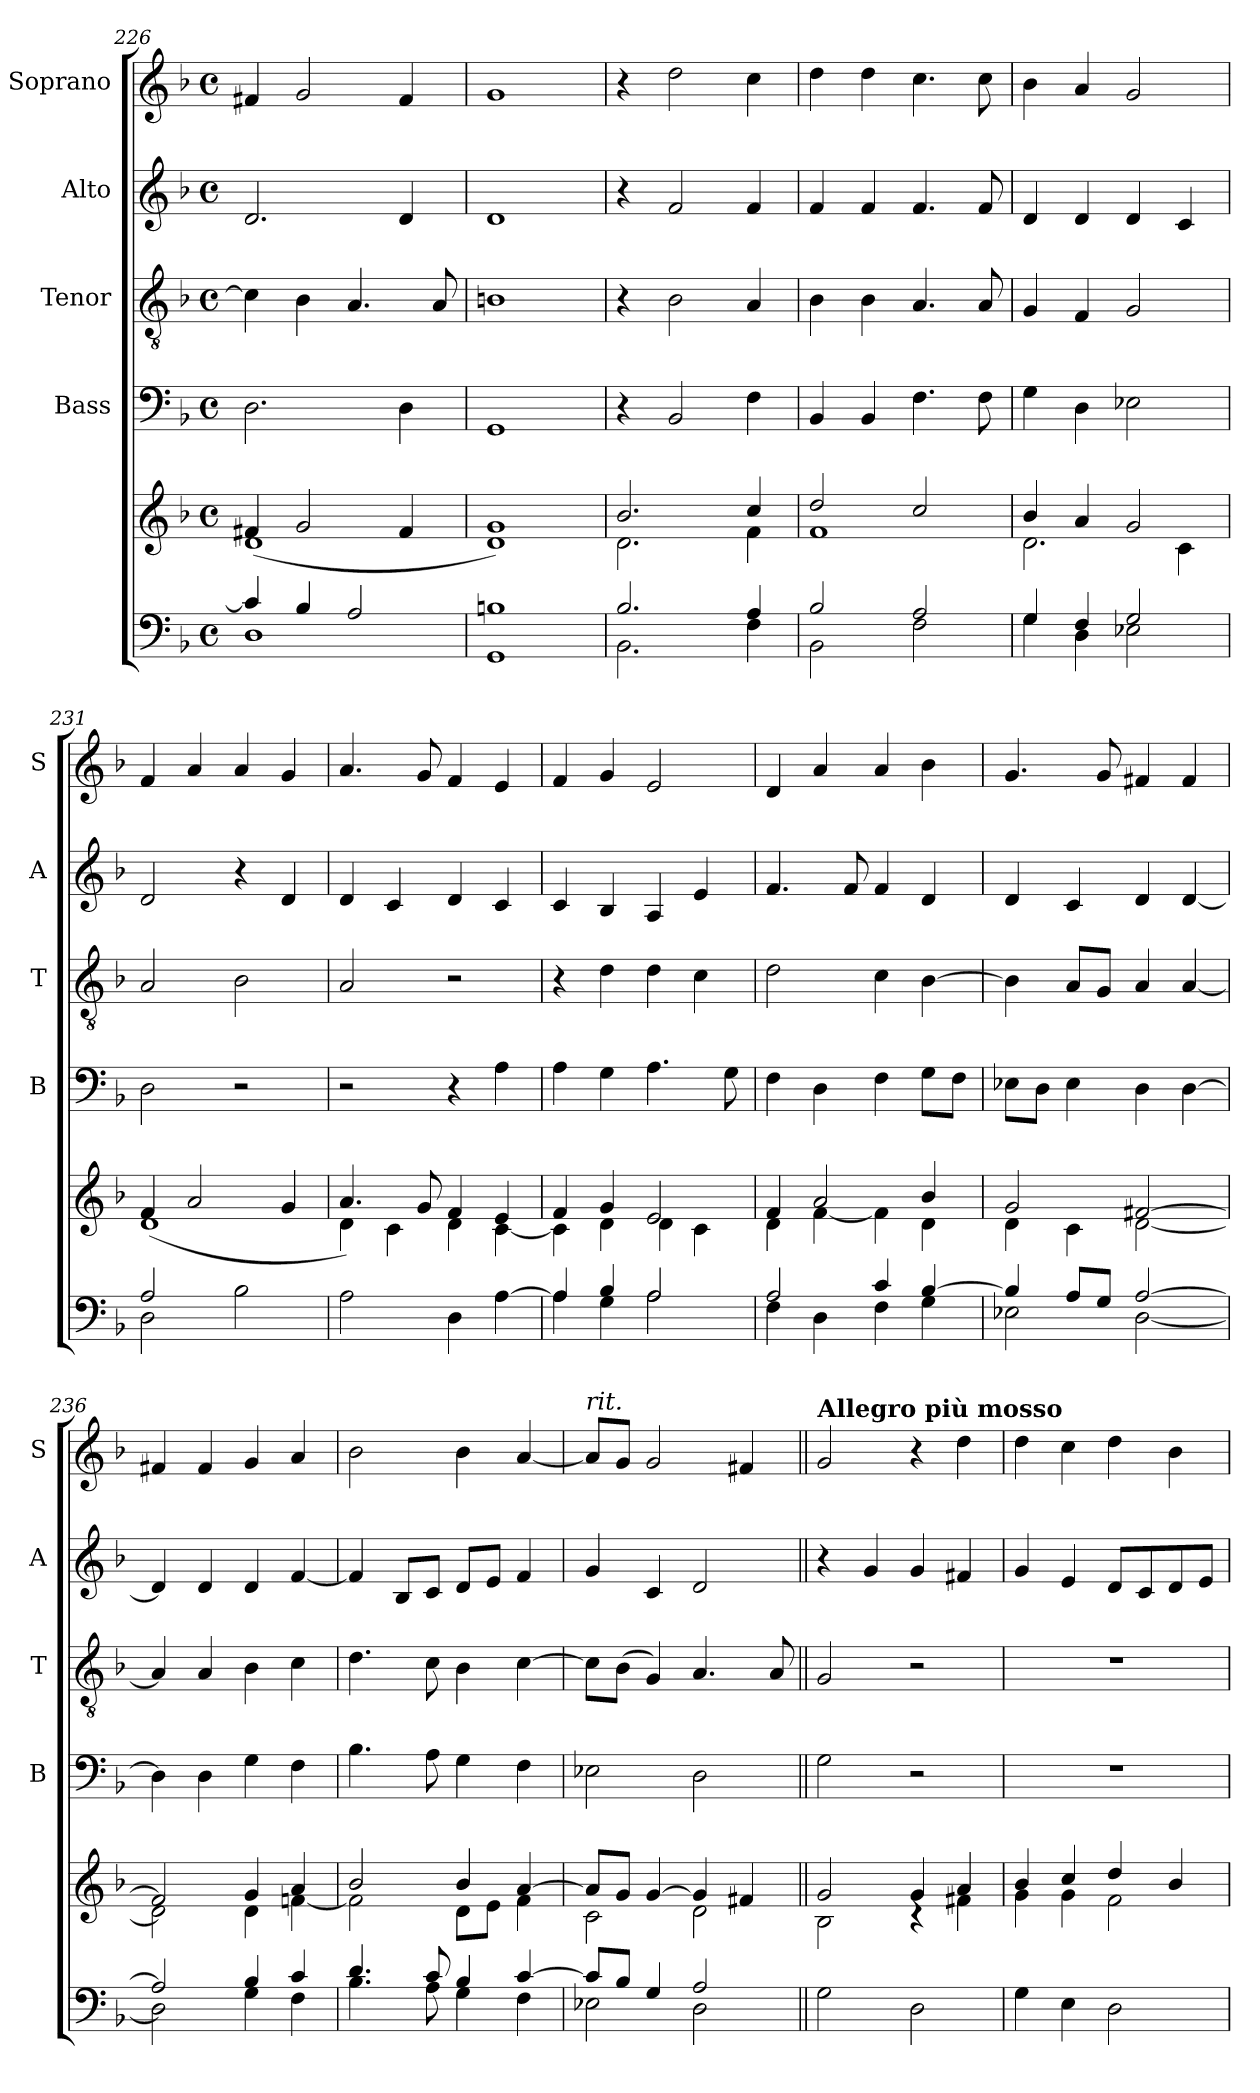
**kern	**kern	**kern	**kern	**kern	**kern
*part6	*part5	*part4	*part3	*part2	*part1
*staff6	*staff5	*staff4	*staff3	*staff2	*staff1
*	*	*I"Bass	*I"Tenor	*I"Alto	*I"Soprano
*	*	*I'B	*I'T	*I'A	*I'S
!!LO:LB:g=z
*clefF4	*clefG2	*clefF4	*clefGv2	*clefG2	*clefG2
*k[b-]	*k[b-]	*k[b-]	*k[b-]	*k[b-]	*k[b-]
*F:	*F:	*F:	*F:	*F:	*F:
*M4/4	*M4/4	*M4/4	*M4/4	*M4/4	*M4/4
*met(c)	*met(c)	*met(c)	*met(c)	*met(c)	*met(c)
=226	=226	=226	=226	=226	=226
*^	*^	*	*	*	*
4c/]	1D	4f#X/	(<1d	2.D\	4c\]	2.d/	4f#X/
4B-/	.	2g/	.	.	4B-\	.	2g/
2A/	.	.	.	.	4.A/	.	.
.	.	4f#/	.	4D\	.	4d/	4f#/
.	.	.	.	.	8A/	.	.
*v	*v	*	*	*	*	*	*
*	*v	*v	*	*	*	*
=227	=227	=227	=227	=227	=227
1GG 1Bn	1d 1g)	1GG	1Bn	1d	1g
=228	=228	=228	=228	=228	=228
*^	*^	*	*	*	*
2.B-/	2.BB-\	2.b-/	2.d\	4r	4r	4r	4r
.	.	.	.	2BB-/	2B-\	2f/	2dd\
4A/	4F\	4cc/	4f\	4F\	4A/	4f/	4cc\
=229	=229	=229	=229	=229	=229	=229	=229
2B-/	2BB-\	2dd/	1f	4BB-/	4B-\	4f/	4dd\
.	.	.	.	4BB-/	4B-\	4f/	4dd\
2A/	2F\	2cc/	.	4.F\	4.A/	4.f/	4.cc\
.	.	.	.	8F\	8A/	8f/	8cc\
=230	=230	=230	=230	=230	=230	=230	=230
4G/	4G\	4b-/	2.d\	4G\	4G/	4d/	4b-\
4F/	4D\	4a/	.	4D\	4F/	4d/	4a/
2G/	2E-X\	2g/	.	2E-X\	2G/	4d/	2g/
.	.	.	4c\	.	.	4c/	.
!!LO:PB:g=z
=231	=231	=231	=231	=231	=231	=231	=231
2A/	2D\	4f/	(<1d	2D\	2A/	2d/	4f/
.	.	2a/	.	.	.	.	4a/
2ryy	2B-\	.	.	2r	2B-\	4r	4a/
.	.	4g/	.	.	.	4d/	4g/
*v	*v	*	*	*	*	*	*
=232	=232	=232	=232	=232	=232	=232
2A\	4.a/)	4d\	2r	2A/	4d/	4.a/
.	.	4c\	.	.	4c/	.
.	8g/	.	.	.	.	8g/
4D\	4f/	4d\	4r	2r	4d/	4f/
[>4A\	4e/	[<4c\	4A\	.	4c/	4e/
=233	=233	=233	=233	=233	=233	=233
*^	*	*	*	*	*	*
4A/]	4A\	4f/	4c\]	4A\	4r	4c/	4f/
4B-/	4G\	4g/	4d\	4G\	4d\	4B-/	4g/
2A/	2A\	(2e/	4d\	4.A\	4d\	4A/	2e/
.	.	.	4c\	.	4c\	4e/	.
.	.	.	.	8G\	.	.	.
=234	=234	=234	=234	=234	=234	=234	=234
2A/	4F\	4f/	4d\	4F\	2d\	4.f/	4d/
.	4D\	2a/	[<4f\	4D\	.	.	4a/
.	.	.	.	.	.	8f/	.
4c/	4F\	.	4f\]	4F\	4c\	4f/	4a/
[>4B-/	4G\	4b-/	4d\	8G\L	[>4B-\	4d/	4b-\
.	.	.	.	8F\J	.	.	.
=235	=235	=235	=235	=235	=235	=235	=235
4B-/]	2E-X\	2g/	4d\	8E-X\L	4B-\]	4d/	4.g/
.	.	.	.	8D\J	.	.	.
8A/L	.	.	4c\	4E-\	8A/L	4c/	.
8G/J	.	.	.	.	8G/J	.	8g/
[<2A/	[<2D\	[<2f#X/	[<2d\	4D\	4A/	4d/	4f#X/
.	.	.	.	[<4D\	[<4A/	[<4d/	4f#/
!!LO:LB:g=z
=236	=236	=236	=236	=236	=236	=236	=236
2A/]	2D\]	2f#/]	2d\]	4D\]	4A/]	4d/]	4f#X/
.	.	.	.	4D\	4A/	4d/	4f#/
4B-/	4G\	4g/	4d\	4G\	4B-\	4d/	4g/
4c/	4F\	4a/	[<4fn\	4F\	4c\	[<4f/	4a/
=237	=237	=237	=237	=237	=237	=237	=237
4.d/	4.B-\	2b-/	2f\]	4.B-\	4.d\	4f/]	2b-\
.	.	.	.	.	.	8B-/L	.
8c/	8A\	.	.	8A\	8c\	8c/J	.
4B-/	4G\	4b-/	8d\L	4G\	4B-\	8d/L	4b-\
.	.	.	8e\J	.	.	8e/J	.
[>4c/	4F\	[>4a/	4f\	4F\	[>4c\	4f/	[<4a/
=238	=238	=238	=238	=238	=238	=238	=238
!	!	!	!	!	!	!	!LO:TX:a:i:t=rit.
8c/L]	2E-X\	8a/L]	2c\	2E-X\	8c\L]	4g/	8a/L]
8B-/J	.	8g/J	.	.	(>8B-\J	.	8g/J
4G/	.	[>4g/	.	.	4G/)	4c/	2g/
2A/	2D\	4g/]	2d\	2D\	4.A/	2d/	.
.	.	4f#X/	.	.	.	.	4f#X/
.	.	.	.	.	8A/	.	.
*v	*v	*	*	*	*	*	*
=239||	=239||	=239||	=239||	=239||	=239||	=239||
!	!	!	!	!	!	!LO:TX:a:B:t=Allegro più mosso
2G\	2g/	2B-\	2G\	2G/	4r	2g/
.	.	.	.	.	4g/	.
2D\	4g/	4rB	2r	2r	4g/	4r
.	4a/	4f#X\	.	.	4f#X/	4dd\
=240	=240	=240	=240	=240	=240	=240
4G\	4b-/	4g\	1r	1r	4g/	4dd\
4E\	4cc/	4g\	.	.	4e/	4cc\
2D\	4dd/	2f\	.	.	8d/L	4dd\
.	.	.	.	.	8c/	.
.	4b-/	.	.	.	8d/	4b-\
.	.	.	.	.	8e/J	.
*	*v	*v	*	*	*	*
=	=	=	=	=	=
*-	*-	*-	*-	*-	*-
